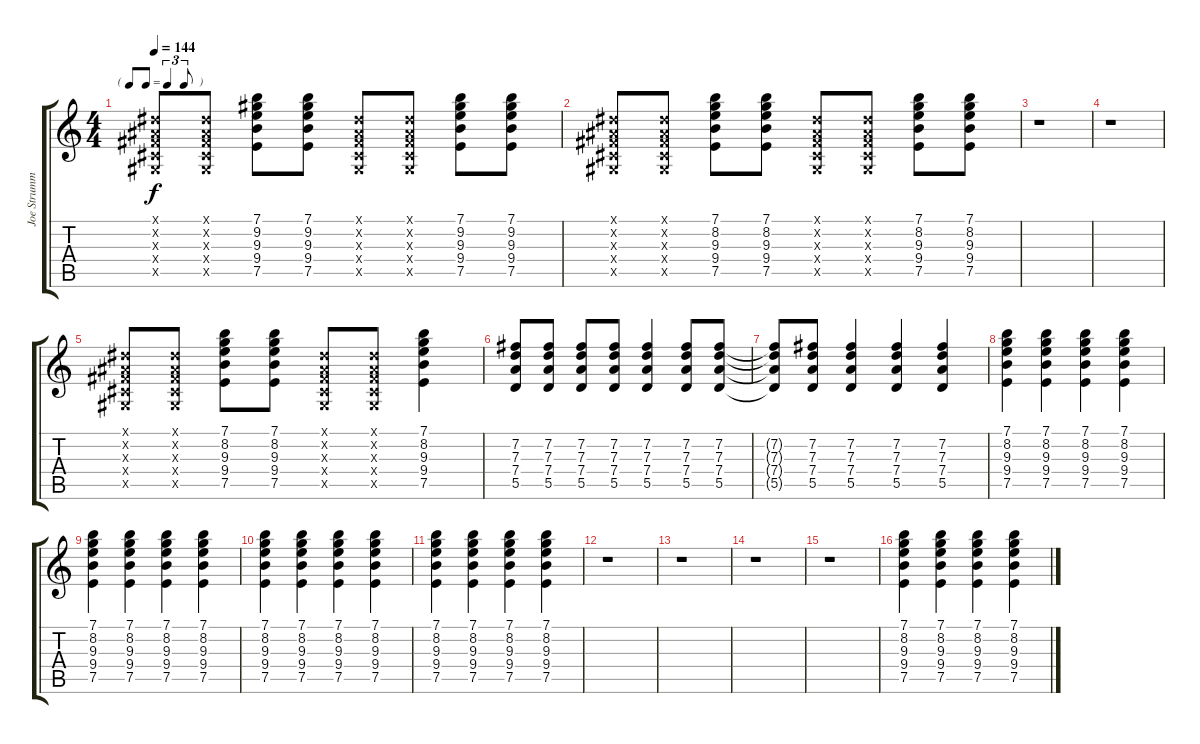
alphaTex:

\track ("Joe Strummer" "Joe Strumm") {instrument distortionguitar}
\staff {score tabs}
\tuning (E4 B3 G3 D3 A2 E2) {hide}
\ts (4 4)
\tf triplet8th
\tempo 144
\clef g2
\ks c
(-1.1{x} -1.2{x} -1.3{x} -1.4{x} -1.5{x}).8{dy f} (-1.1{x} -1.2{x} -1.3{x} -1.4{x} -1.5{x}).8 (7.1 9.2 9.3 9.4 7.5).8 (7.1 9.2 9.3 9.4 7.5).8 (-1.1{x} -1.2{x} -1.3{x} -1.4{x} -1.5{x}).8 (-1.1{x} -1.2{x} -1.3{x} -1.4{x} -1.5{x}).8 (7.1 9.2 9.3 9.4 7.5).8 (7.1 9.2 9.3 9.4 7.5).8 |
(-1.1{x} -1.2{x} -1.3{x} -1.4{x} -1.5{x}).8 (-1.1{x} -1.2{x} -1.3{x} -1.4{x} -1.5{x}).8 (7.1 8.2 9.3 9.4 7.5).8 (7.1 8.2 9.3 9.4 7.5).8 (-1.1{x} -1.2{x} -1.3{x} -1.4{x} -1.5{x}).8 (-1.1{x} -1.2{x} -1.3{x} -1.4{x} -1.5{x}).8 (7.1 8.2 9.3 9.4 7.5).8 (7.1 8.2 9.3 9.4 7.5).8 |
r.1 |
r.1 |
(-1.1{x} -1.2{x} -1.3{x} -1.4{x} -1.5{x}).8 (-1.1{x} -1.2{x} -1.3{x} -1.4{x} -1.5{x}).8 (7.1 8.2 9.3 9.4 7.5).8 (7.1 8.2 9.3 9.4 7.5).8 (-1.1{x} -1.2{x} -1.3{x} -1.4{x} -1.5{x}).8 (-1.1{x} -1.2{x} -1.3{x} -1.4{x} -1.5{x}).8 (7.1 8.2 9.3 9.4 7.5).4 |
(7.2 7.3 7.4 5.5).8 (7.2 7.3 7.4 5.5).8 (7.2 7.3 7.4 5.5).8 (7.2 7.3 7.4 5.5).8 (7.2 7.3 7.4 5.5).4 (7.2 7.3 7.4 5.5).8 (7.2 7.3 7.4 5.5).8 |
(7.2{t} 7.3{t} 7.4{t} 5.5{t}).8 (7.2 7.3 7.4 5.5).8 (7.2 7.3 7.4 5.5).4 (7.2 7.3 7.4 5.5).4 (7.2 7.3 7.4 5.5).4 |
(7.1 8.2 9.3 9.4 7.5).4 (7.1 8.2 9.3 9.4 7.5).4 (7.1 8.2 9.3 9.4 7.5).4 (7.1 8.2 9.3 9.4 7.5).4 |
(7.1 8.2 9.3 9.4 7.5).4 (7.1 8.2 9.3 9.4 7.5).4 (7.1 8.2 9.3 9.4 7.5).4 (7.1 8.2 9.3 9.4 7.5).4 |
(7.1 8.2 9.3 9.4 7.5).4 (7.1 8.2 9.3 9.4 7.5).4 (7.1 8.2 9.3 9.4 7.5).4 (7.1 8.2 9.3 9.4 7.5).4 |
(7.1 8.2 9.3 9.4 7.5).4 (7.1 8.2 9.3 9.4 7.5).4 (7.1 8.2 9.3 9.4 7.5).4 (7.1 8.2 9.3 9.4 7.5).4 |
r.1 |
r.1 |
r.1 |
r.1 |
(7.1 8.2 9.3 9.4 7.5).4 (7.1 8.2 9.3 9.4 7.5).4 (7.1 8.2 9.3 9.4 7.5).4 (7.1 8.2 9.3 9.4 7.5).4
